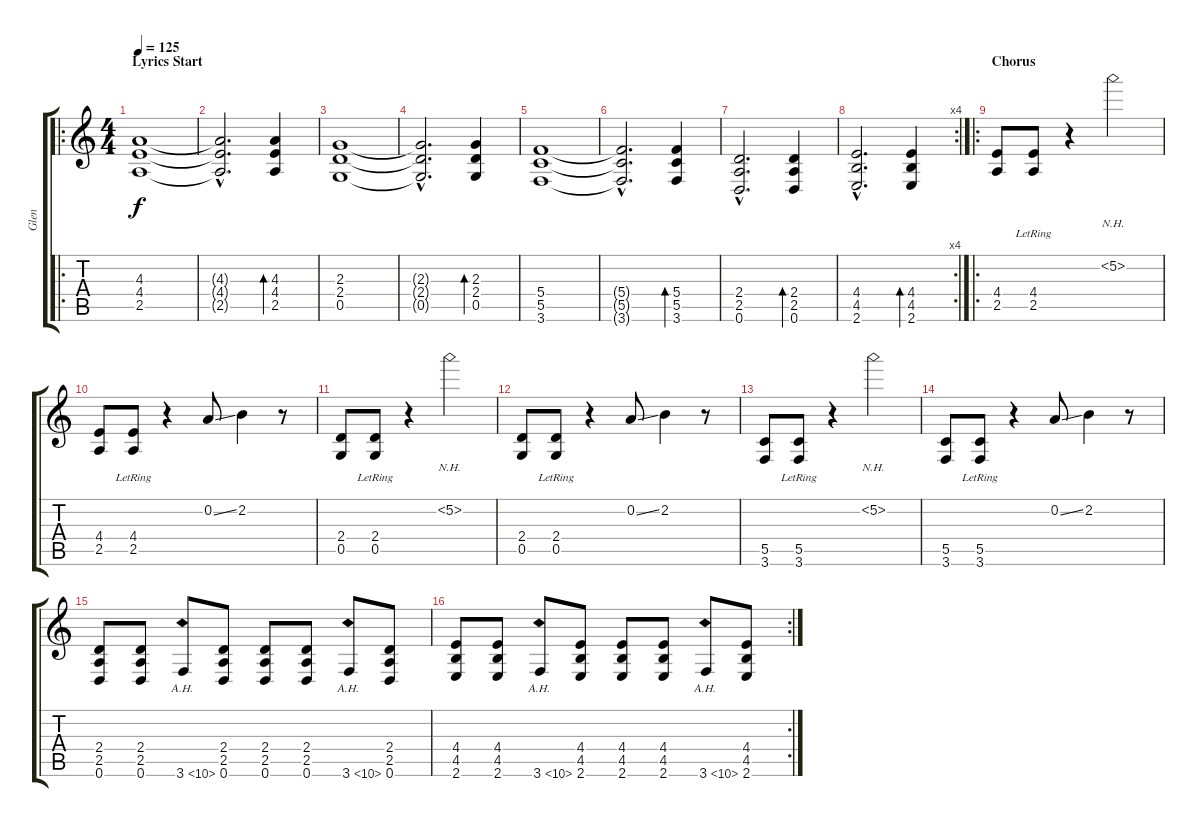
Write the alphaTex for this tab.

\track ("Glen" "Glen") {instrument distortionguitar}
\staff {score tabs}
\tuning (D4 A3 F3 C3 G2 D2) {hide}
\ro
\ts (4 4)
\section ("" "Lyrics Start")
\tempo 125
\clef g2
\ks c
(4.3 4.4 2.5).1{dy f} |
(4.3{hac t} 4.4{hac t} 2.5{hac t}).2{d} (4.3 4.4 2.5).4{bd 30} |
(2.3 2.4 0.5).1 |
(2.3{hac t} 2.4{hac t} 0.5{hac t}).2{d} (2.3 2.4 0.5).4{bd 30} |
(5.4 5.5 3.6).1 |
(5.4{hac t} 5.5{hac t} 3.6{hac t}).2{d} (5.4 5.5 3.6).4{bd 30} |
(2.4{hac} 2.5{hac} 0.6{hac}).2{d} (2.4 2.5 0.6).4{bd 30} |
\rc 4
(4.4{hac} 4.5{hac} 2.6{hac}).2{d} (4.4 4.5 2.6).4{bd 30} |
\ro
\section ("" "Chorus")
(4.4 2.5).8 (4.4{lr} 2.5{lr}).8 r.4 5.2{nh}.2 |
(4.4 2.5).8 (4.4{lr} 2.5{lr}).8 r.4 0.2{ss}.8 2.2.4 r.8 |
(2.4 0.5).8 (2.4{lr} 0.5{lr}).8 r.4 5.2{nh}.2 |
(2.4 0.5).8 (2.4{lr} 0.5{lr}).8 r.4 0.2{ss}.8 2.2.4 r.8 |
(5.5 3.6).8 (5.5{lr} 3.6).8 r.4 5.2{nh}.2 |
(5.5 3.6).8 (5.5{lr} 3.6).8 r.4 0.2{ss}.8 2.2.4 r.8 |
(2.4 2.5 0.6).8 (2.4 2.5 0.6).8 3.6{ah 7}.8 (2.4 2.5 0.6).8 (2.4 2.5 0.6).8 (2.4 2.5 0.6).8 3.6{ah 7}.8 (2.4 2.5 0.6).8 |
\rc 2
(4.4 4.5 2.6).8 (4.4 4.5 2.6).8 3.6{ah 7}.8 (4.4 4.5 2.6).8 (4.4 4.5 2.6).8 (4.4 4.5 2.6).8 3.6{ah 7}.8 (4.4 4.5 2.6).8
